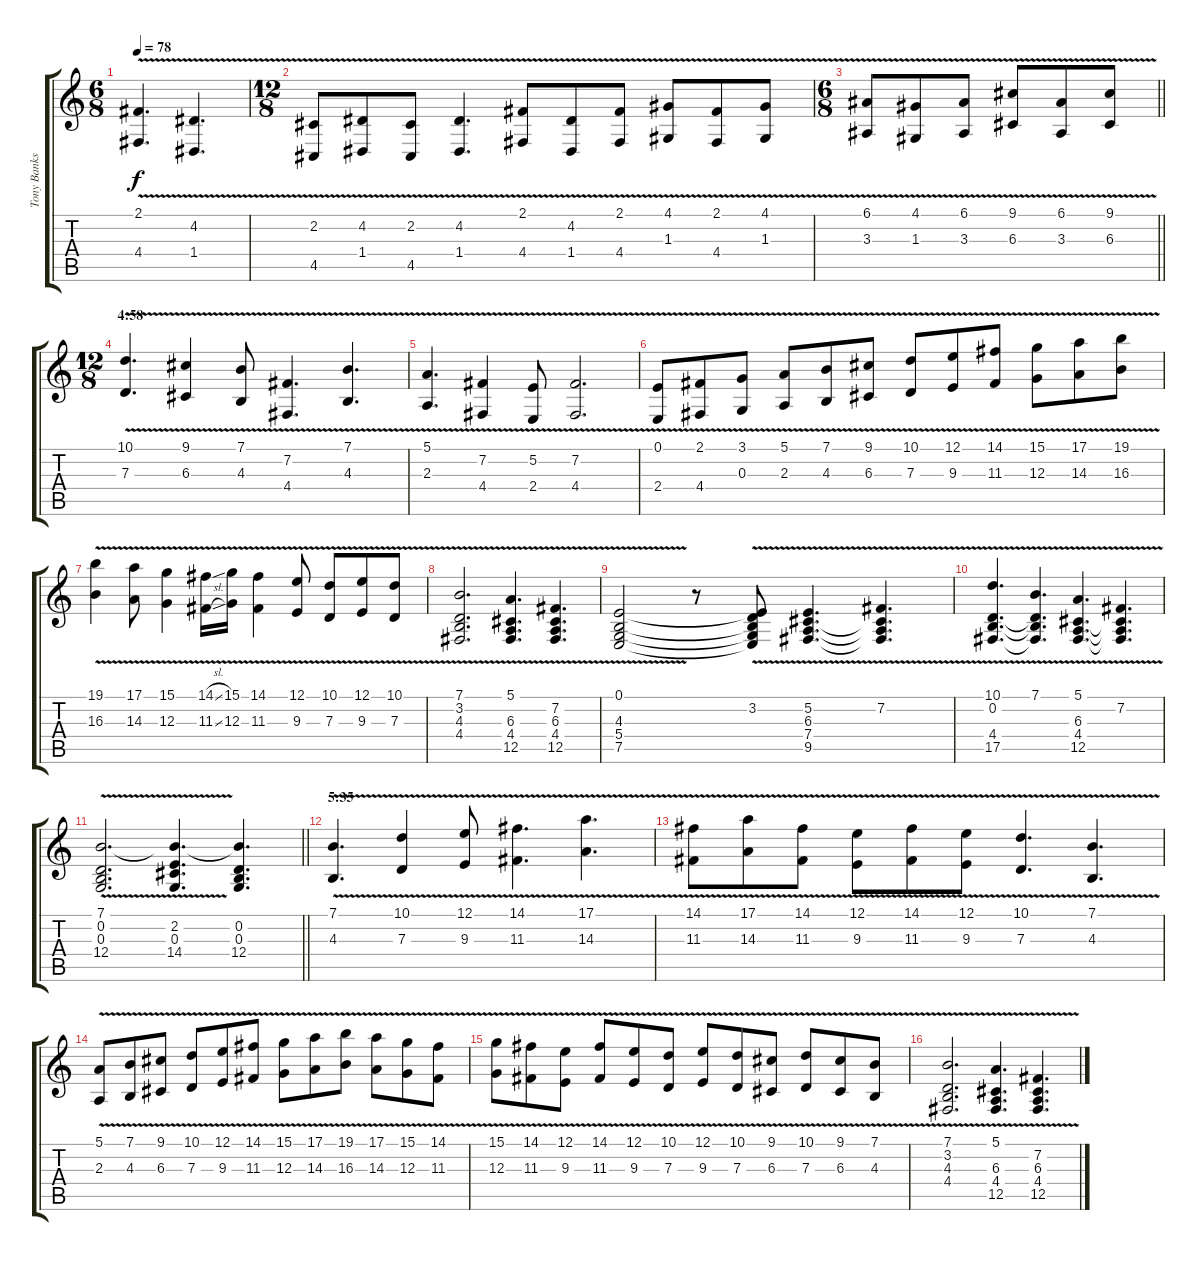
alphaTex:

\track ("Tony Banks (keyboard)" "Tony Banks") {instrument choiraahs}
\staff {score tabs}
\tuning (E4 B3 G3 D3 A2 E2) {hide}
\ts (6 8)
\tempo 78
\clef g2
\ks c
(2.1{v} 4.4).4{d dy f} (4.2{v} 1.4).4{d} |
\ts (12 8)
(2.2{v} 4.5).8 (4.2{v} 1.4).8 (2.2{v} 4.5).8 (4.2{v} 1.4).4{d} (2.1{v} 4.4).8 (4.2{v} 1.4).8 (2.1{v} 4.4).8 (4.1{v} 1.3).8 (2.1{v} 4.4).8 (4.1{v} 1.3).8 |
\ts (6 8)
\barLineRight lightlight
(6.1{v} 3.3).8 (4.1{v} 1.3).8 (6.1{v} 3.3).8 (9.1{v} 6.3).8 (6.1{v} 3.3).8 (9.1{v} 6.3).8 |
\ts (12 8)
\section ("" "4:58")
(10.1{v} 7.3).4{d} (9.1{v} 6.3).4 (7.1{v} 4.3).8 (7.2{v} 4.4).4{d} (7.1{v} 4.3).4{d} |
(5.1{v} 2.3).4{d} (7.2{v} 4.4).4 (5.2{v} 2.4).8 (7.2{v} 4.4).2{d} |
(0.1{v} 2.4).8 (2.1{v} 4.4).8 (3.1{v} 0.3).8 (5.1{v} 2.3).8 (7.1{v} 4.3).8 (9.1{v} 6.3).8 (10.1{v} 7.3).8 (12.1{v} 9.3).8 (14.1{v} 11.3).8 (15.1{v} 12.3).8 (17.1{v} 14.3).8 (19.1{v} 16.3).8 |
(19.1{v} 16.3).4 (17.1{v} 14.3).8 (15.1{v} 12.3).4 (14.1{v sl} 11.3{sl}).16 (15.1 12.3{v}).16 (14.1{v} 11.3).4 (12.1{v} 9.3).8 (10.1{v} 7.3).8 (12.1{v} 9.3).8 (10.1{v} 7.3).8 |
(7.1{v} 3.2 4.3 4.4).2{d} (5.1{v} 6.3 4.4 12.5).4{d} (7.2{v} 6.3 4.4 12.5).4{d} |
(0.1{v} 4.3 5.4 7.5).2 r.8 (0.1{t} 3.2{v} 4.3{t} 5.4{t} 7.5{t}).8 (5.2{v} 6.3 7.4 9.5).4{d} (7.2{v} 6.3{t} 7.4{t} 9.5{t}).4{d} |
(10.1{v} 0.2 4.4 17.5).4{d} (7.1{v} 0.2{t} 4.4{t} 17.5{t}).4{d} (5.1{v} 6.3 4.4 12.5).4{d} (7.2{v} 6.3{t} 4.4{t} 12.5{t}).4{d} |
\barLineRight lightlight
(7.1{v} 0.2 0.3 12.4).2{d} (7.1{t} 2.2 0.3 14.4).4{d} (7.1{t} 0.2 0.3 12.4).4{d} |
\section ("" "5:35")
(7.1{v} 4.3).4{d} (10.1{v} 7.3).4 (12.1{v} 9.3).8 (14.1{v} 11.3).4{d} (17.1{v} 14.3).4{d} |
(14.1{v} 11.3).8 (17.1{v} 14.3).8 (14.1{v} 11.3).8 (12.1{v} 9.3).8 (14.1{v} 11.3).8 (12.1{v} 9.3).8 (10.1{v} 7.3).4{d} (7.1{v} 4.3).4{d} |
(5.1{v} 2.3).8 (7.1{v} 4.3).8 (9.1{v} 6.3).8 (10.1{v} 7.3).8 (12.1{v} 9.3).8 (14.1{v} 11.3).8 (15.1{v} 12.3).8 (17.1{v} 14.3).8 (19.1{v} 16.3).8 (17.1{v} 14.3).8 (15.1{v} 12.3).8 (14.1{v} 11.3).8 |
(15.1{v} 12.3).8 (14.1{v} 11.3).8 (12.1{v} 9.3).8 (14.1{v} 11.3).8 (12.1{v} 9.3).8 (10.1{v} 7.3).8 (12.1{v} 9.3).8 (10.1{v} 7.3).8 (9.1{v} 6.3).8 (10.1{v} 7.3).8 (9.1{v} 6.3).8 (7.1{v} 4.3).8 |
(7.1{v} 3.2 4.3 4.4).2{d} (5.1{v} 6.3 4.4 12.5).4{d} (7.2{v} 6.3 4.4 12.5).4{d}
